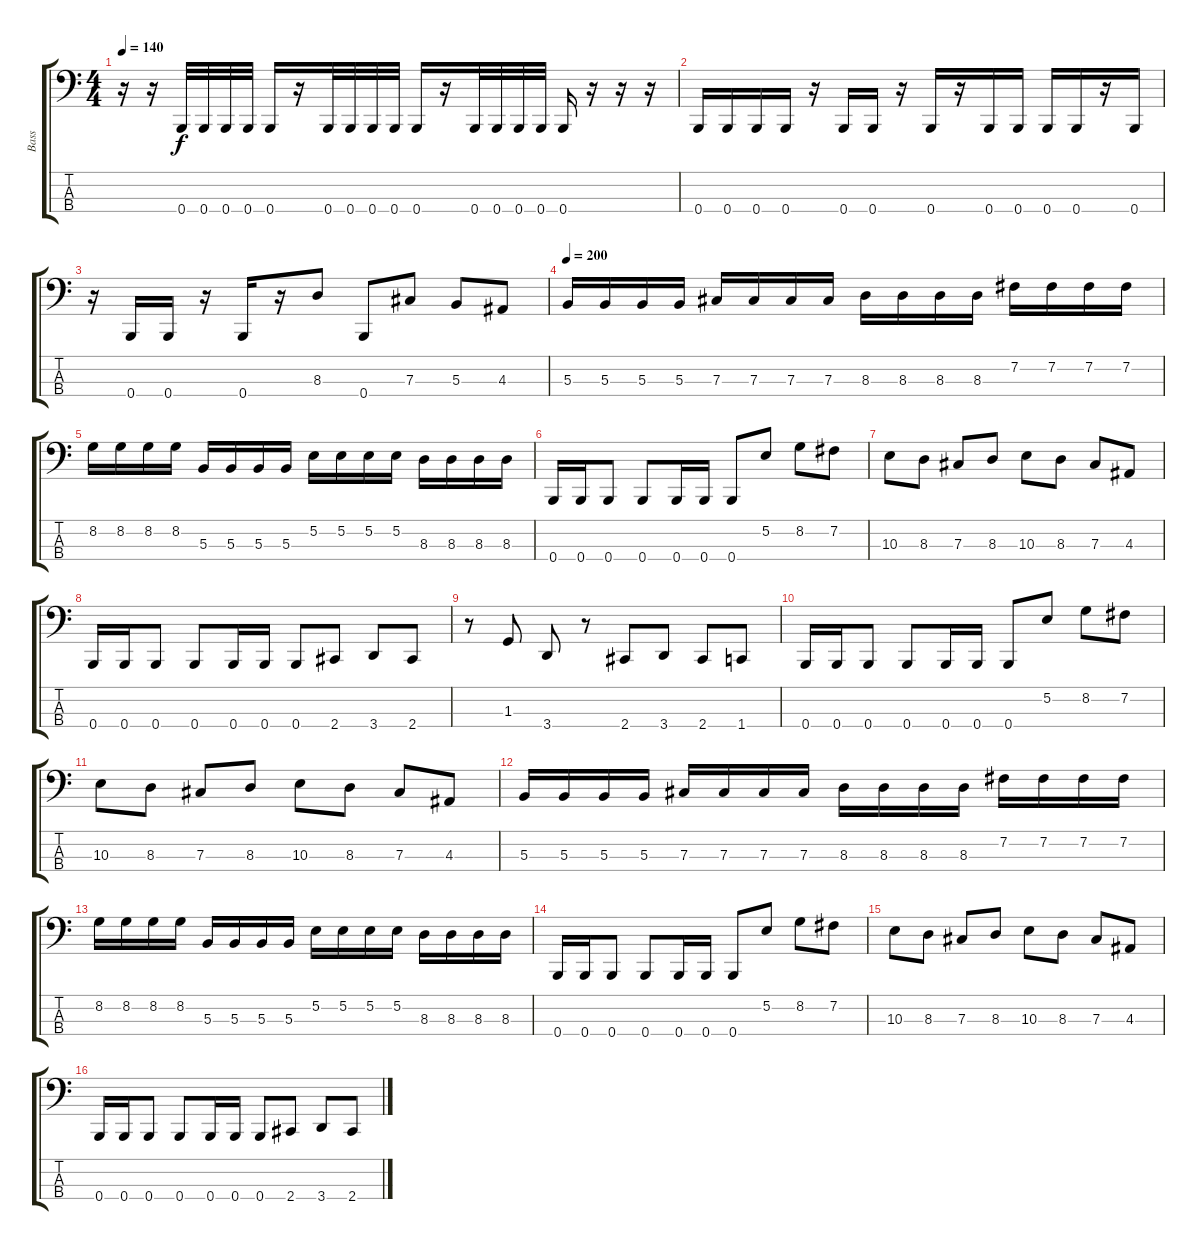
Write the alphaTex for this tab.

\track ("Bass" "Bass") {instrument electricbasspick}
\staff {score tabs}
\tuning (E2 B1 Gb1 B0) {hide}
\ts (4 4)
\tempo 140
\clef f4
\ks c
r.16{dy f} r.16 0.4.32 0.4.32 0.4.32 0.4.32 0.4.16 r.16 0.4.32 0.4.32 0.4.32 0.4.32 0.4.16 r.16 0.4.32 0.4.32 0.4.32 0.4.32 0.4.16 r.16 r.16 r.16 |
0.4.16 0.4.16 0.4.16 0.4.16 r.16 0.4.16 0.4.16 r.16 0.4.16 r.16 0.4.16 0.4.16 0.4.16 0.4.16 r.16 0.4.16 |
r.16 0.4.16 0.4.16 r.16 0.4.16 r.16 8.3.8 0.4.8 7.3.8 5.3.8 4.3.8 |
\tempo 200
5.3.16 5.3.16 5.3.16 5.3.16 7.3.16 7.3.16 7.3.16 7.3.16 8.3.16 8.3.16 8.3.16 8.3.16 7.2.16 7.2.16 7.2.16 7.2.16 |
8.2.16 8.2.16 8.2.16 8.2.16 5.3.16 5.3.16 5.3.16 5.3.16 5.2.16 5.2.16 5.2.16 5.2.16 8.3.16 8.3.16 8.3.16 8.3.16 |
0.4.16 0.4.16 0.4.8 0.4.8 0.4.16 0.4.16 0.4.8 5.2.8 8.2.8 7.2.8 |
10.3.8 8.3.8 7.3.8 8.3.8 10.3.8 8.3.8 7.3.8 4.3.8 |
0.4.16 0.4.16 0.4.8 0.4.8 0.4.16 0.4.16 0.4.8 2.4.8 3.4.8 2.4.8 |
r.8 1.3.8 3.4.8 r.8 2.4.8 3.4.8 2.4.8 1.4.8 |
0.4.16 0.4.16 0.4.8 0.4.8 0.4.16 0.4.16 0.4.8 5.2.8 8.2.8 7.2.8 |
10.3.8 8.3.8 7.3.8 8.3.8 10.3.8 8.3.8 7.3.8 4.3.8 |
5.3.16 5.3.16 5.3.16 5.3.16 7.3.16 7.3.16 7.3.16 7.3.16 8.3.16 8.3.16 8.3.16 8.3.16 7.2.16 7.2.16 7.2.16 7.2.16 |
8.2.16 8.2.16 8.2.16 8.2.16 5.3.16 5.3.16 5.3.16 5.3.16 5.2.16 5.2.16 5.2.16 5.2.16 8.3.16 8.3.16 8.3.16 8.3.16 |
0.4.16 0.4.16 0.4.8 0.4.8 0.4.16 0.4.16 0.4.8 5.2.8 8.2.8 7.2.8 |
10.3.8 8.3.8 7.3.8 8.3.8 10.3.8 8.3.8 7.3.8 4.3.8 |
0.4.16 0.4.16 0.4.8 0.4.8 0.4.16 0.4.16 0.4.8 2.4.8 3.4.8 2.4.8
